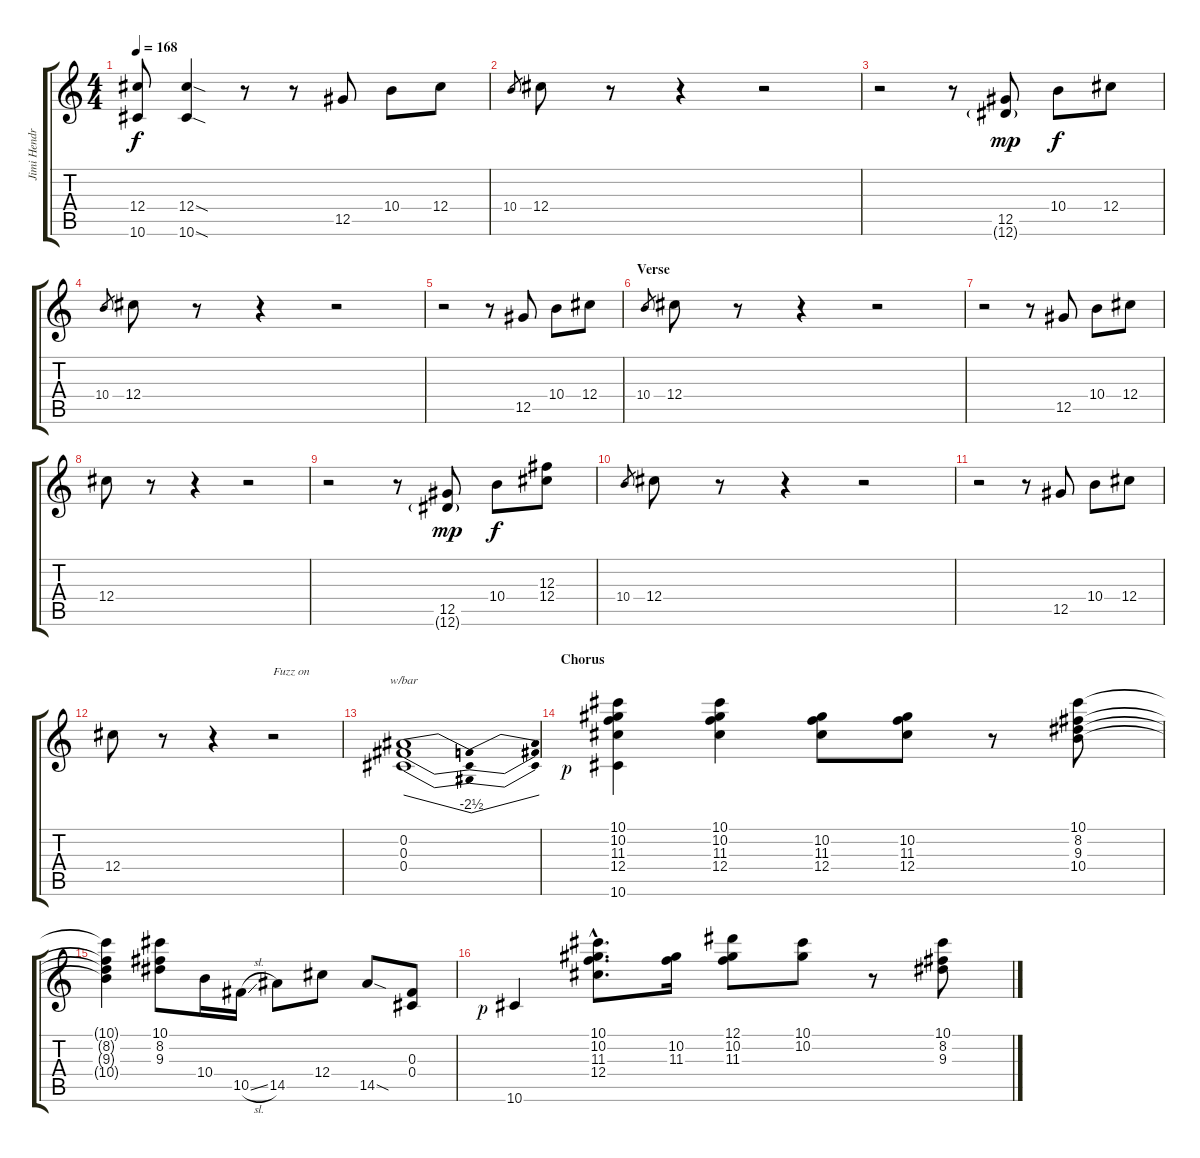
\track ("Jimi Hendrix" "Jimi Hendr") {instrument electricguitarclean}
\staff {score tabs}
\tuning (Eb4 Bb3 Gb3 Db3 Ab2 Eb2) {hide}
\ts (4 4)
\tempo 168
\clef g2
\ks c
(12.4 10.6).8{dy f} (12.4{sod} 10.6{sod}).4 r.8 r.8 12.5.8 10.4.8 12.4.8 |
10.4.8{gr} 12.4.8 r.8 r.4 r.2 |
r.2 r.8 (12.5 12.6{g}).8{dy mp} 10.4.8{dy f} 12.4.8 |
10.4.8{gr} 12.4.8 r.8 r.4 r.2 |
r.2 r.8 12.5.8 10.4.8 12.4.8 |
\section ("" "Verse")
10.4.8{gr} 12.4.8 r.8 r.4 r.2 |
r.2 r.8 12.5.8 10.4.8 12.4.8 |
12.4.8 r.8 r.4 r.2 |
r.2 r.8 (12.5 12.6{g}).8{dy mp} 10.4.8{dy f} (12.3 12.4).8 |
10.4.8{gr} 12.4.8 r.8 r.4 r.2 |
r.2 r.8 12.5.8 10.4.8 12.4.8 |
12.4.8 r.8 r.4 r.2{txt "Fuzz on" instrument overdrivenguitar} |
(0.2 0.3 0.4).1{tbe (dip default 0 0 30 -10 60 0)} |
\section ("" "Chorus")
(10.1 10.2 11.3 12.4 10.6{rf 1}).4 (10.1 10.2 11.3 12.4).4 (10.2 11.3 12.4).8 (10.2 11.3 12.4).8 r.8 (10.1 8.2 9.3 10.4).8 |
(10.1{t} 8.2{t} 9.3{t} 10.4{t}).4 (10.1 8.2 9.3).8 10.4.16 10.5{sl}.16 14.5.8 12.4.8 14.5{sod}.8 (0.3 0.4).8 |
10.6{rf 1}.4 (10.1{hac} 10.2{hac} 11.3{hac} 12.4{hac}).8{d} (10.2 11.3).16 (12.1 10.2 11.3).8 (10.1 10.2).8 r.8 (10.1 8.2 9.3).8
